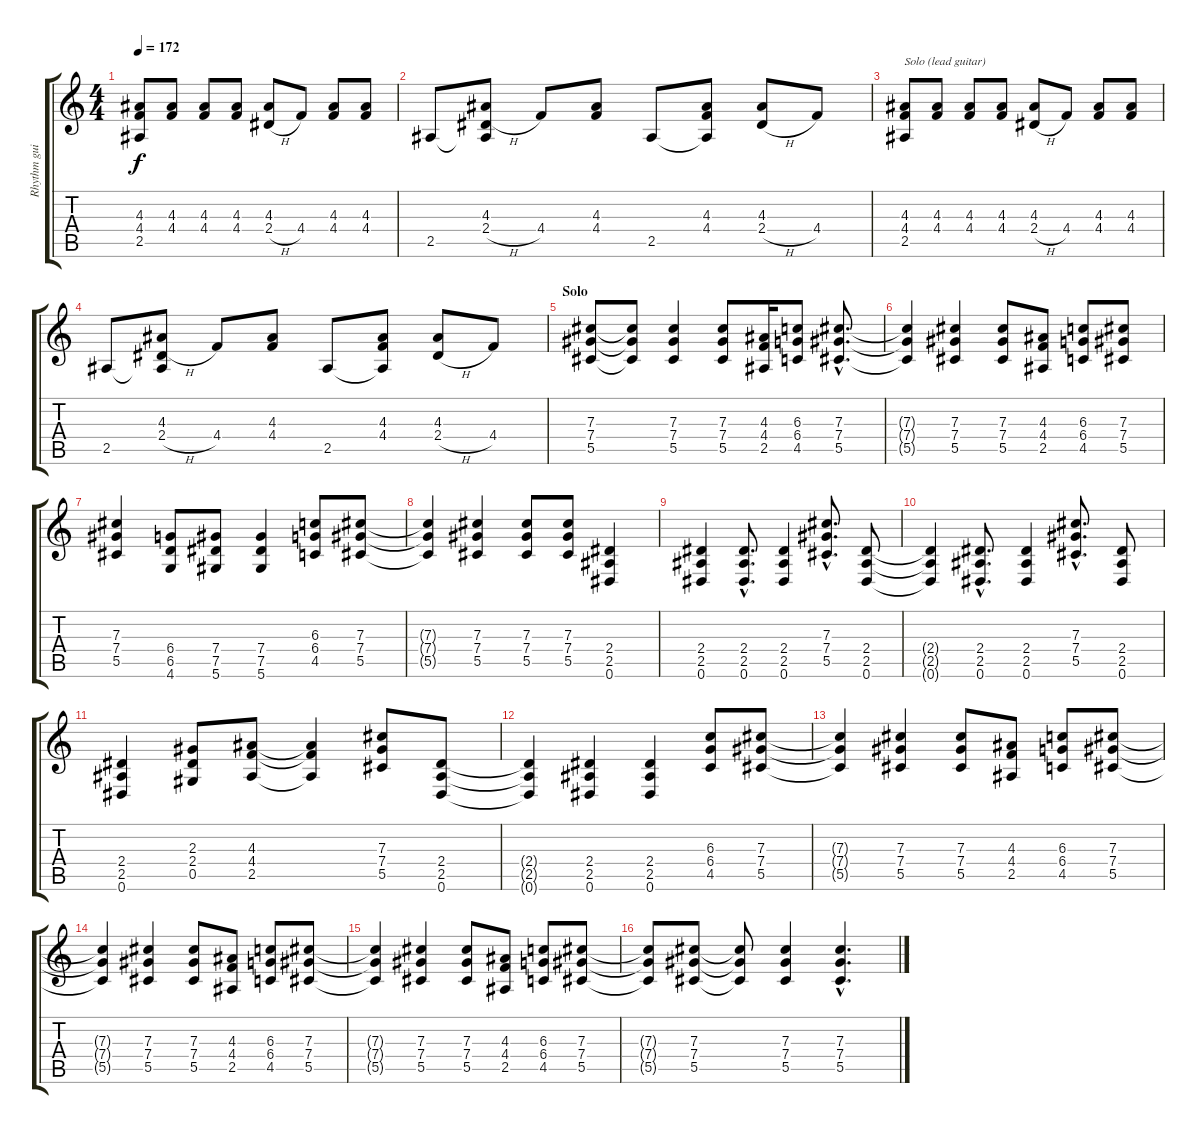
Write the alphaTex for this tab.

\track ("Rhythm guitar" "Rhythm gui") {instrument overdrivenguitar}
\staff {score tabs}
\tuning (Eb4 Bb3 Gb3 Db3 Ab2 Eb2) {hide}
\ts (4 4)
\tempo 172
\clef g2
\ks c
(4.3 4.4 2.5).8{dy f} (4.3 4.4).8 (4.3 4.4).8 (4.3 4.4).8 (4.3 2.4{h}).8 4.4.8 (4.3 4.4).8 (4.3 4.4).8 |
2.5.8 (4.3 2.4{h} 2.5{t}).8 4.4.8 (4.3 4.4).8 2.5.8 (4.3 4.4 2.5{t}).8 (4.3 2.4{h}).8 4.4.8 |
(4.3 4.4 2.5).8{txt "Solo (lead guitar)"} (4.3 4.4).8 (4.3 4.4).8 (4.3 4.4).8 (4.3 2.4{h}).8 4.4.8 (4.3 4.4).8 (4.3 4.4).8 |
2.5.8 (4.3 2.4{h} 2.5{t}).8 4.4.8 (4.3 4.4).8 2.5.8 (4.3 4.4 2.5{t}).8 (4.3 2.4{h}).8 4.4.8 |
\section ("" "Solo")
(7.3 7.4 5.5).8 (7.3{t} 7.4{t} 5.5{t}).8 (7.3 7.4 5.5).4 (7.3 7.4 5.5).8 (4.3 4.4 2.5).16 (6.3 6.4 4.5).8 (7.3{hac} 7.4{hac} 5.5{hac}).8{d} |
(7.3{t} 7.4{t} 5.5{t}).4 (7.3 7.4 5.5).4 (7.3 7.4 5.5).8 (4.3 4.4 2.5).8 (6.3 6.4 4.5).8 (7.3 7.4 5.5).8 |
(7.3 7.4 5.5).4 (6.4 6.5 4.6).8 (7.4 7.5 5.6).8 (7.4 7.5 5.6).4 (6.3 6.4 4.5).8 (7.3 7.4 5.5).8 |
(7.3{t} 7.4{t} 5.5{t}).4 (7.3 7.4 5.5).4 (7.3 7.4 5.5).8 (7.3 7.4 5.5).8 (2.4 2.5 0.6).4 |
(2.4 2.5 0.6).4 (2.4{hac} 2.5{hac} 0.6{hac}).8{d} (2.4 2.5 0.6).4 (7.3{hac} 7.4{hac} 5.5{hac}).8{d} (2.4 2.5 0.6).8 |
(2.4{t} 2.5{t} 0.6{t}).4 (2.4{hac} 2.5{hac} 0.6{hac}).8{d} (2.4 2.5 0.6).4 (7.3{hac} 7.4{hac} 5.5{hac}).8{d} (2.4 2.5 0.6).8 |
(2.4 2.5 0.6).4 (2.3 2.4 0.5).8 (4.3 4.4 2.5).8 (4.3{t} 4.4{t} 2.5{t}).4 (7.3 7.4 5.5).8 (2.4 2.5 0.6).8 |
(2.4{t} 2.5{t} 0.6{t}).4 (2.4 2.5 0.6).4 (2.4 2.5 0.6).4 (6.3 6.4 4.5).8 (7.3 7.4 5.5).8 |
(7.3{t} 7.4{t} 5.5{t}).4 (7.3 7.4 5.5).4 (7.3 7.4 5.5).8 (4.3 4.4 2.5).8 (6.3 6.4 4.5).8 (7.3 7.4 5.5).8 |
(7.3{t} 7.4{t} 5.5{t}).4 (7.3 7.4 5.5).4 (7.3 7.4 5.5).8 (4.3 4.4 2.5).8 (6.3 6.4 4.5).8 (7.3 7.4 5.5).8 |
(7.3{t} 7.4{t} 5.5{t}).4 (7.3 7.4 5.5).4 (7.3 7.4 5.5).8 (4.3 4.4 2.5).8 (6.3 6.4 4.5).8 (7.3 7.4 5.5).8 |
(7.3{t} 7.4{t} 5.5{t}).8 (7.3 7.4 5.5).8 (7.3{t} 7.4{t} 5.5{t}).8 (7.3 7.4 5.5).4 (7.3{hac} 7.4{hac} 5.5{hac}).4{d}
